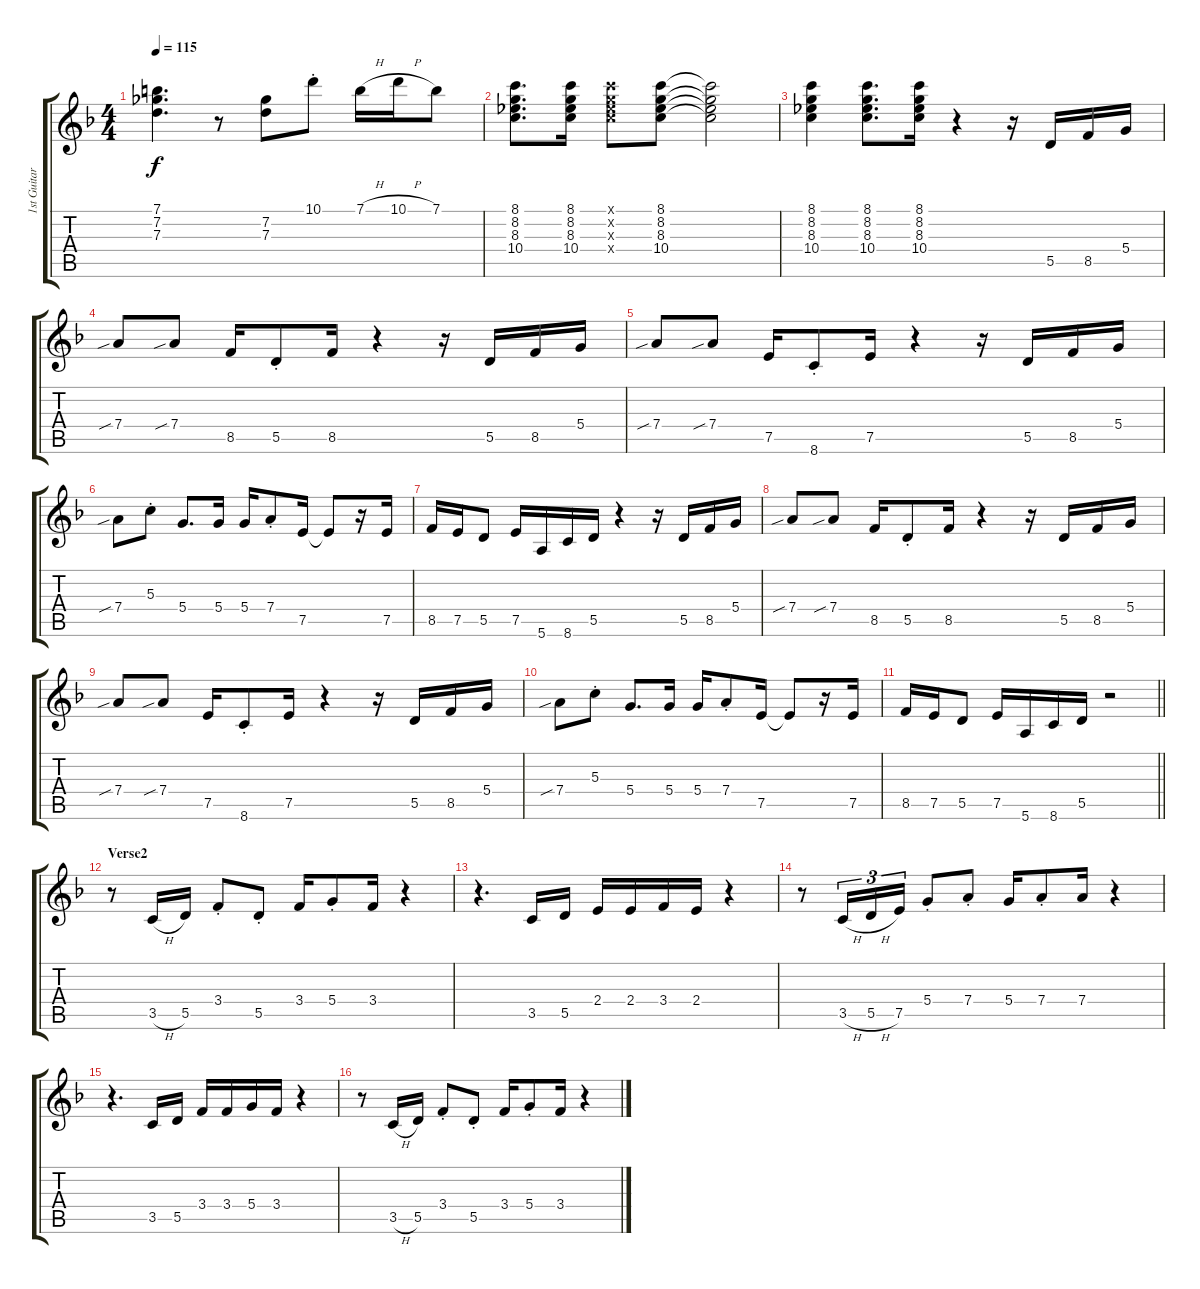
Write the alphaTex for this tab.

\track ("1st Guitar" "1st Guitar") {instrument electricguitarjazz}
\staff {score tabs}
\tuning (E4 B3 G3 D3 A2 E2) {hide}
\ts (4 4)
\tempo 115
\clef g2
\ks f
(7.1 7.2 7.3).4{d dy f} r.8 (7.2 7.3).8 10.1{st}.8 7.1{h}.16 10.1{h}.16 7.1.8 |
(8.1 8.2 8.3 10.4).8{d} (8.1 8.2 8.3 10.4).16 (8.1{x} 8.2{x} 8.3{x} 10.4{x}).8 (8.1 8.2 8.3 10.4).8 (8.1{t} 8.2{t} 8.3{t} 10.4{t}).2 |
(8.1 8.2 8.3 10.4).4 (8.1 8.2 8.3 10.4).8{d} (8.1 8.2 8.3 10.4).16 r.4 r.16 5.5.16 8.5.16 5.4.16 |
7.4{sib}.8 7.4{sib}.8 8.5.16 5.5{st}.8 8.5.16 r.4 r.16 5.5.16 8.5.16 5.4.16 |
7.4{sib}.8 7.4{sib}.8 7.5.16 8.6{st}.8 7.5.16 r.4 r.16 5.5.16 8.5.16 5.4.16 |
7.4{sib}.8 5.3{st}.8 5.4.8{d} 5.4.16 5.4.16 7.4{st}.8 7.5.16 7.5{t}.8 r.16 7.5.16 |
8.5.16 7.5.16 5.5.8 7.5.16 5.6.16 8.6.16 5.5.16 r.4 r.16 5.5.16 8.5.16 5.4.16 |
7.4{sib}.8 7.4{sib}.8 8.5.16 5.5{st}.8 8.5.16 r.4 r.16 5.5.16 8.5.16 5.4.16 |
7.4{sib}.8 7.4{sib}.8 7.5.16 8.6{st}.8 7.5.16 r.4 r.16 5.5.16 8.5.16 5.4.16 |
7.4{sib}.8 5.3{st}.8 5.4.8{d} 5.4.16 5.4.16 7.4{st}.8 7.5.16 7.5{t}.8 r.16 7.5.16 |
\barLineRight lightlight
8.5.16 7.5.16 5.5.8 7.5.16 5.6.16 8.6.16 5.5.16 r.2 |
\section ("" "Verse2")
r.8 3.5{h}.16 5.5.16 3.4{st}.8 5.5{st}.8 3.4.16 5.4{st}.8 3.4.16 r.4 |
r.4{d} 3.5.16 5.5.16 2.4.16 2.4.16 3.4.16 2.4.16 r.4 |
r.8 3.5{h}.16{tu (3 2)} 5.5{h}.16{tu (3 2)} 7.5.16{tu (3 2)} 5.4{st}.8 7.4{st}.8 5.4.16 7.4{st}.8 7.4.16 r.4 |
r.4{d} 3.5.16 5.5.16 3.4.16 3.4.16 5.4.16 3.4.16 r.4 |
r.8 3.5{h}.16 5.5.16 3.4{st}.8 5.5{st}.8 3.4.16 5.4{st}.8 3.4.16 r.4
